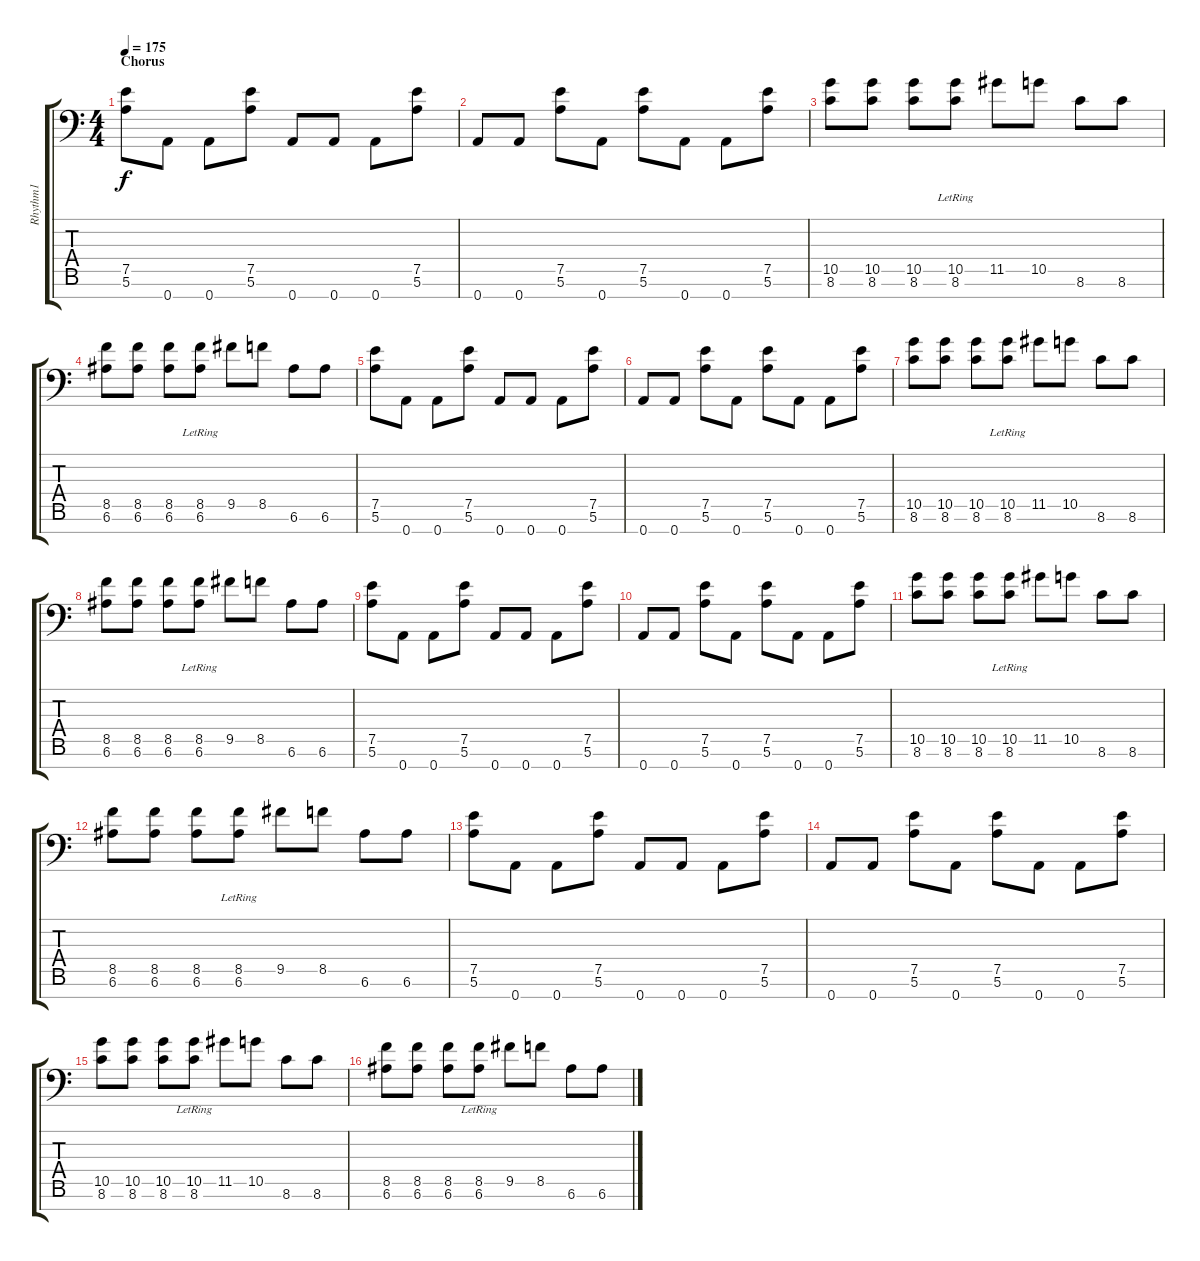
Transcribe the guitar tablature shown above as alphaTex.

\track ("Rhythm1" "Rhythm1") {instrument distortionguitar}
\staff {score tabs}
\tuning (E4 B3 G3 D3 A2 E2 A1) {hide}
\ts (4 4)
\section ("" "Chorus")
\tempo 175
\clef f4
\ks c
(7.5 5.6).8{dy f} 0.7.8 0.7.8 (7.5 5.6).8 0.7.8 0.7.8 0.7.8 (7.5 5.6).8 |
0.7.8 0.7.8 (7.5 5.6).8 0.7.8 (7.5 5.6).8 0.7.8 0.7.8 (7.5 5.6).8 |
(10.5 8.6).8 (10.5 8.6).8 (10.5 8.6).8 (10.5 8.6{lr}).8 11.5.8 10.5.8 8.6.8 8.6.8 |
(8.5 6.6).8 (8.5 6.6).8 (8.5 6.6).8 (8.5 6.6{lr}).8 9.5.8 8.5.8 6.6.8 6.6.8 |
(7.5 5.6).8 0.7.8 0.7.8 (7.5 5.6).8 0.7.8 0.7.8 0.7.8 (7.5 5.6).8 |
0.7.8 0.7.8 (7.5 5.6).8 0.7.8 (7.5 5.6).8 0.7.8 0.7.8 (7.5 5.6).8 |
(10.5 8.6).8 (10.5 8.6).8 (10.5 8.6).8 (10.5 8.6{lr}).8 11.5.8 10.5.8 8.6.8 8.6.8 |
(8.5 6.6).8 (8.5 6.6).8 (8.5 6.6).8 (8.5 6.6{lr}).8 9.5.8 8.5.8 6.6.8 6.6.8 |
(7.5 5.6).8 0.7.8 0.7.8 (7.5 5.6).8 0.7.8 0.7.8 0.7.8 (7.5 5.6).8 |
0.7.8 0.7.8 (7.5 5.6).8 0.7.8 (7.5 5.6).8 0.7.8 0.7.8 (7.5 5.6).8 |
(10.5 8.6).8 (10.5 8.6).8 (10.5 8.6).8 (10.5 8.6{lr}).8 11.5.8 10.5.8 8.6.8 8.6.8 |
(8.5 6.6).8 (8.5 6.6).8 (8.5 6.6).8 (8.5 6.6{lr}).8 9.5.8 8.5.8 6.6.8 6.6.8 |
(7.5 5.6).8 0.7.8 0.7.8 (7.5 5.6).8 0.7.8 0.7.8 0.7.8 (7.5 5.6).8 |
0.7.8 0.7.8 (7.5 5.6).8 0.7.8 (7.5 5.6).8 0.7.8 0.7.8 (7.5 5.6).8 |
(10.5 8.6).8 (10.5 8.6).8 (10.5 8.6).8 (10.5 8.6{lr}).8 11.5.8 10.5.8 8.6.8 8.6.8 |
(8.5 6.6).8 (8.5 6.6).8 (8.5 6.6).8 (8.5 6.6{lr}).8 9.5.8 8.5.8 6.6.8 6.6.8
